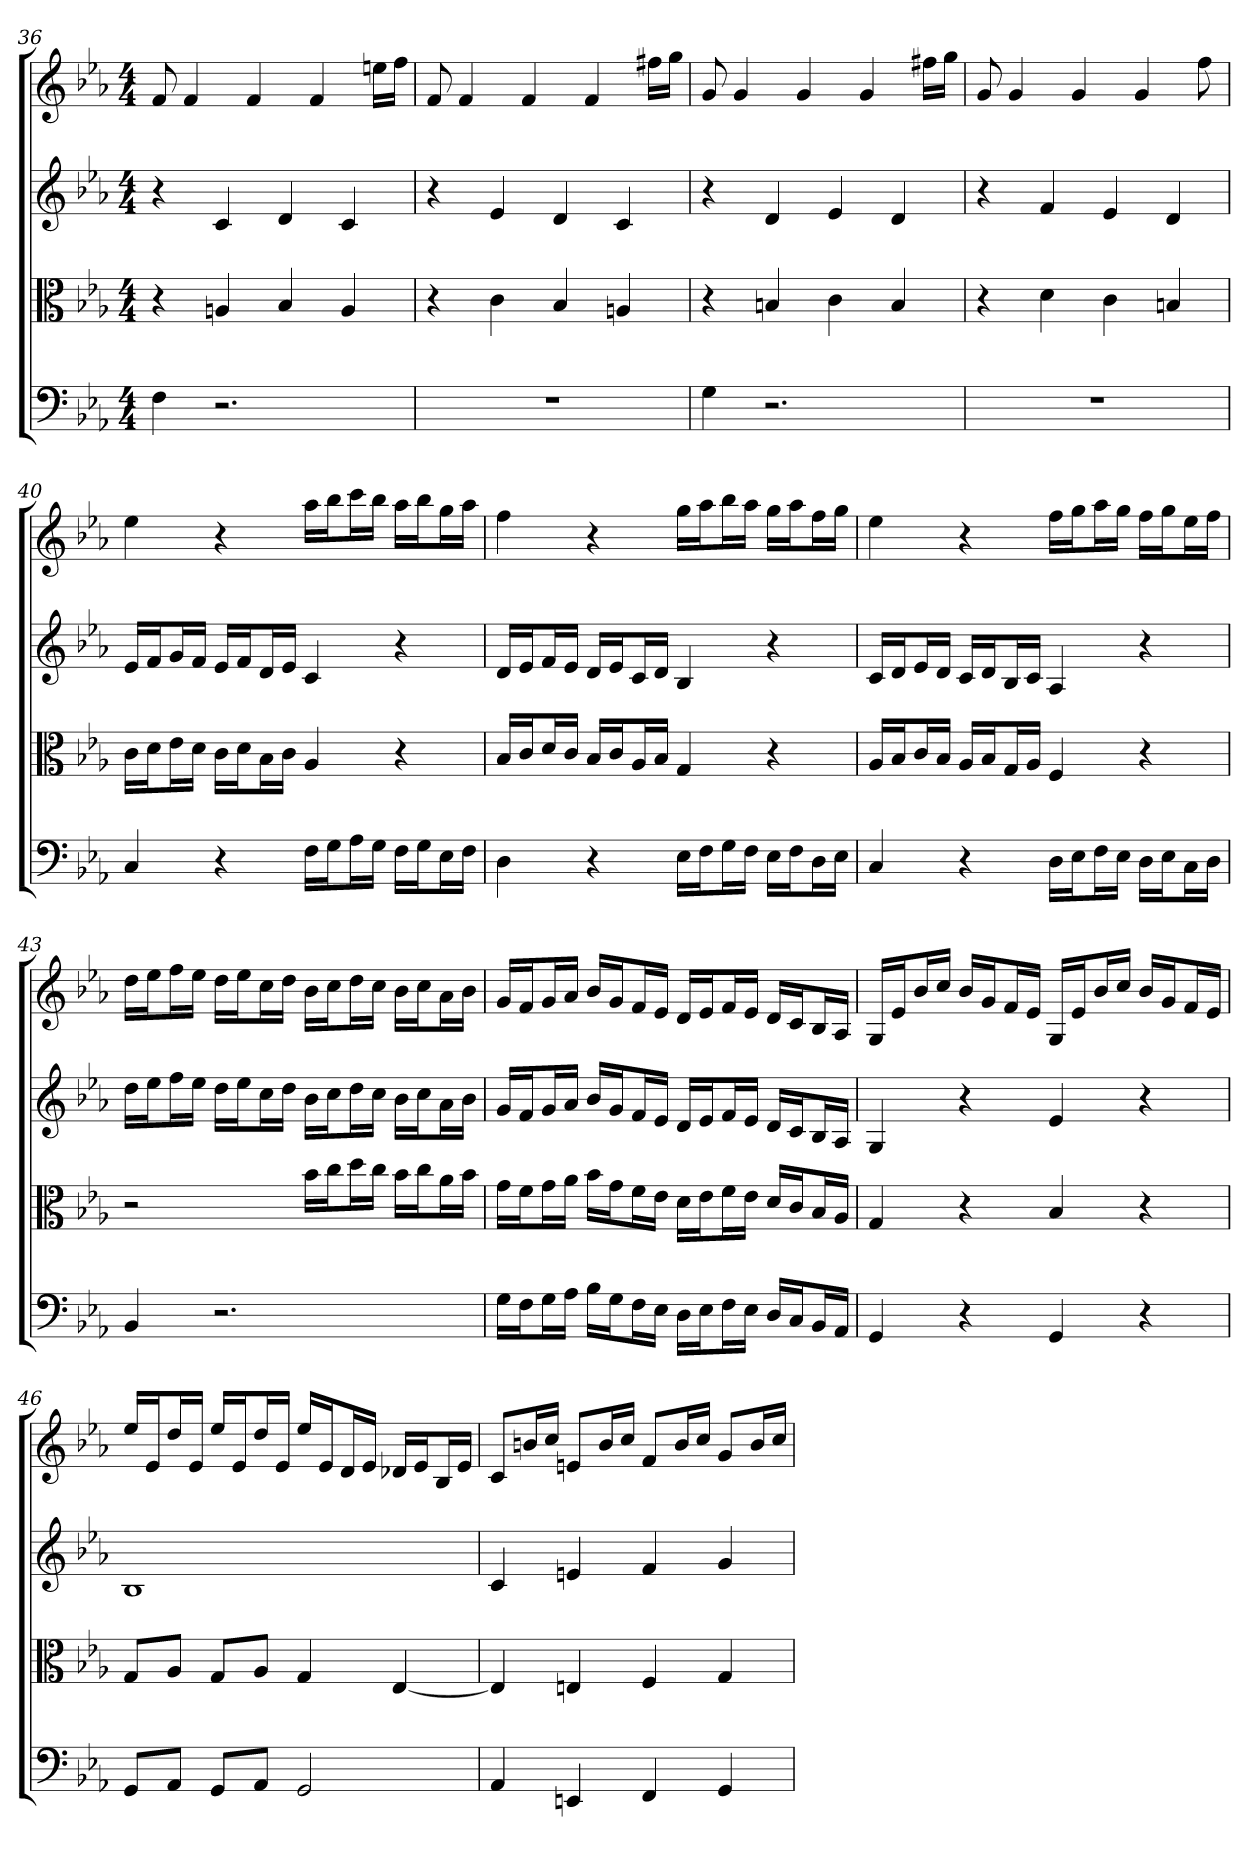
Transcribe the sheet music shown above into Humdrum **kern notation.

**kern	**kern	**kern	**kern
*part4	*part3	*part2	*part1
*staff4	*staff3	*staff2	*staff1
*clefF4	*clefC3	*	*
*k[b-e-a-]	*k[b-e-a-]	*k[b-e-a-]	*k[b-e-a-]
*E-:	*E-:	*E-:	*E-:
*M4/4	*M4/4	*M4/4	*M4/4
=36	=36	=36	=36
4F	4r	4r	8f
.	.	.	4f
2.r	4An	4c	.
.	.	.	4f
.	4B-	4d	.
.	.	.	4f
.	4A	4c	.
.	.	.	16eenLL
.	.	.	16ffJJ
=37	=37	=37	=37
1r	4r	4r	8f
.	.	.	4f
.	4c	4e-	.
.	.	.	4f
.	4B-	4d	.
.	.	.	4f
.	4An	4c	.
.	.	.	16ff#XLL
.	.	.	16ggJJ
=38	=38	=38	=38
4G	4r	4r	8g
.	.	.	4g
2.r	4Bn	4d	.
.	.	.	4g
.	4c	4e-	.
.	.	.	4g
.	4B	4d	.
.	.	.	16ff#XLL
.	.	.	16ggJJ
=39	=39	=39	=39
1r	4r	4r	8g
.	.	.	4g
.	4d	4f	.
.	.	.	4g
.	4c	4e-	.
.	.	.	4g
.	4Bn	4d	.
.	.	.	8ff
=40	=40	=40	=40
4C	16c\LL	16e-LL	4ee-
.	16d\J	16fJ	.
.	16e-\L	16gL	.
.	16d\JJ	16fJJ	.
4r	16c\LL	16e-LL	4r
.	16d\J	16fJ	.
.	16B-\L	16dL	.
.	16c\JJ	16e-JJ	.
16F\LL	4A-	4c	16aa-LL
16G\J	.	.	16bb-J
16A-\L	.	.	16cccL
16G\JJ	.	.	16bb-JJ
16F\LL	4r	4r	16aa-LL
16G\J	.	.	16bb-J
16E-\L	.	.	16ggL
16F\JJ	.	.	16aa-JJ
=41	=41	=41	=41
4D	16B-/LL	16dLL	4ff
.	16c/J	16e-J	.
.	16d/L	16fL	.
.	16c/JJ	16e-JJ	.
4r	16B-/LL	16dLL	4r
.	16c/J	16e-J	.
.	16A-/L	16cL	.
.	16B-/JJ	16dJJ	.
16E-\LL	4G	4B-	16ggLL
16F\J	.	.	16aa-J
16G\L	.	.	16bb-L
16F\JJ	.	.	16aa-JJ
16E-\LL	4r	4r	16ggLL
16F\J	.	.	16aa-J
16D\L	.	.	16ffL
16E-\JJ	.	.	16ggJJ
=42	=42	=42	=42
4C	16A-/LL	16cLL	4ee-
.	16B-/J	16dJ	.
.	16c/L	16e-L	.
.	16B-/JJ	16dJJ	.
4r	16A-/LL	16cLL	4r
.	16B-/J	16dJ	.
.	16G/L	16B-L	.
.	16A-/JJ	16cJJ	.
16D\LL	4F	4A-	16ffLL
16E-\J	.	.	16ggJ
16F\L	.	.	16aa-L
16E-\JJ	.	.	16ggJJ
16D\LL	4r	4r	16ffLL
16E-\J	.	.	16ggJ
16C\L	.	.	16ee-L
16D\JJ	.	.	16ffJJ
=43	=43	=43	=43
4BB-	2r	16ddLL	16ddLL
.	.	16ee-J	16ee-J
.	.	16ffL	16ffL
.	.	16ee-JJ	16ee-JJ
2.r	.	16ddLL	16ddLL
.	.	16ee-J	16ee-J
.	.	16ccL	16ccL
.	.	16ddJJ	16ddJJ
.	16b-\LL	16b-LL	16b-LL
.	16cc\J	16ccJ	16ccJ
.	16dd\L	16ddL	16ddL
.	16cc\JJ	16ccJJ	16ccJJ
.	16b-\LL	16b-LL	16b-LL
.	16cc\J	16ccJ	16ccJ
.	16a-\L	16a-L	16a-L
.	16b-\JJ	16b-JJ	16b-JJ
=44	=44	=44	=44
16G\LL	16g\LL	16gLL	16gLL
16F\J	16f\J	16fJ	16fJ
16G\L	16g\L	16gL	16gL
16A-\JJ	16a-\JJ	16a-JJ	16a-JJ
16B-\LL	16b-\LL	16b-LL	16b-LL
16G\J	16g\J	16gJ	16gJ
16F\L	16f\L	16fL	16fL
16E-\JJ	16e-\JJ	16e-JJ	16e-JJ
16D\LL	16d\LL	16dLL	16dLL
16E-\J	16e-\J	16e-J	16e-J
16F\L	16f\L	16fL	16fL
16E-\JJ	16e-\JJ	16e-JJ	16e-JJ
16D/LL	16d/LL	16dLL	16dLL
16C/J	16c/J	16cJ	16cJ
16BB-/L	16B-/L	16B-L	16B-L
16AA-/JJ	16A-/JJ	16A-JJ	16A-JJ
=45	=45	=45	=45
4GG	4G	4G	16GLL
.	.	.	16e-J
.	.	.	16b-L
.	.	.	16ccJJ
4r	4r	4r	16b-LL
.	.	.	16gJ
.	.	.	16fL
.	.	.	16e-JJ
4GG	4B-	4e-	16GLL
.	.	.	16e-J
.	.	.	16b-L
.	.	.	16ccJJ
4r	4r	4r	16b-LL
.	.	.	16gJ
.	.	.	16fL
.	.	.	16e-JJ
=46	=46	=46	=46
8GG/L	8G/L	1B-	16ee-LL
.	.	.	16e-J
8AA-/J	8A-/J	.	16ddL
.	.	.	16e-JJ
8GG/L	8G/L	.	16ee-LL
.	.	.	16e-J
8AA-/J	8A-/J	.	16ddL
.	.	.	16e-JJ
2GG	4G	.	16ee-LL
.	.	.	16e-J
.	.	.	16dL
.	.	.	16e-JJ
.	[4E-	.	16d-XLL
.	.	.	16e-J
.	.	.	16B-L
.	.	.	16e-JJ
=47	=47	=47	=47
4AA-	4E-]	4c	8cL
.	.	.	16bnL
.	.	.	16ccJJ
4EEn	4En	4en	8enL
.	.	.	16bL
.	.	.	16ccJJ
4FF	4F	4f	8fL
.	.	.	16bL
.	.	.	16ccJJ
4GG	4G	4g	8gL
.	.	.	16bL
.	.	.	16ccJJ
=	=	=	=
*-	*-	*-	*-
